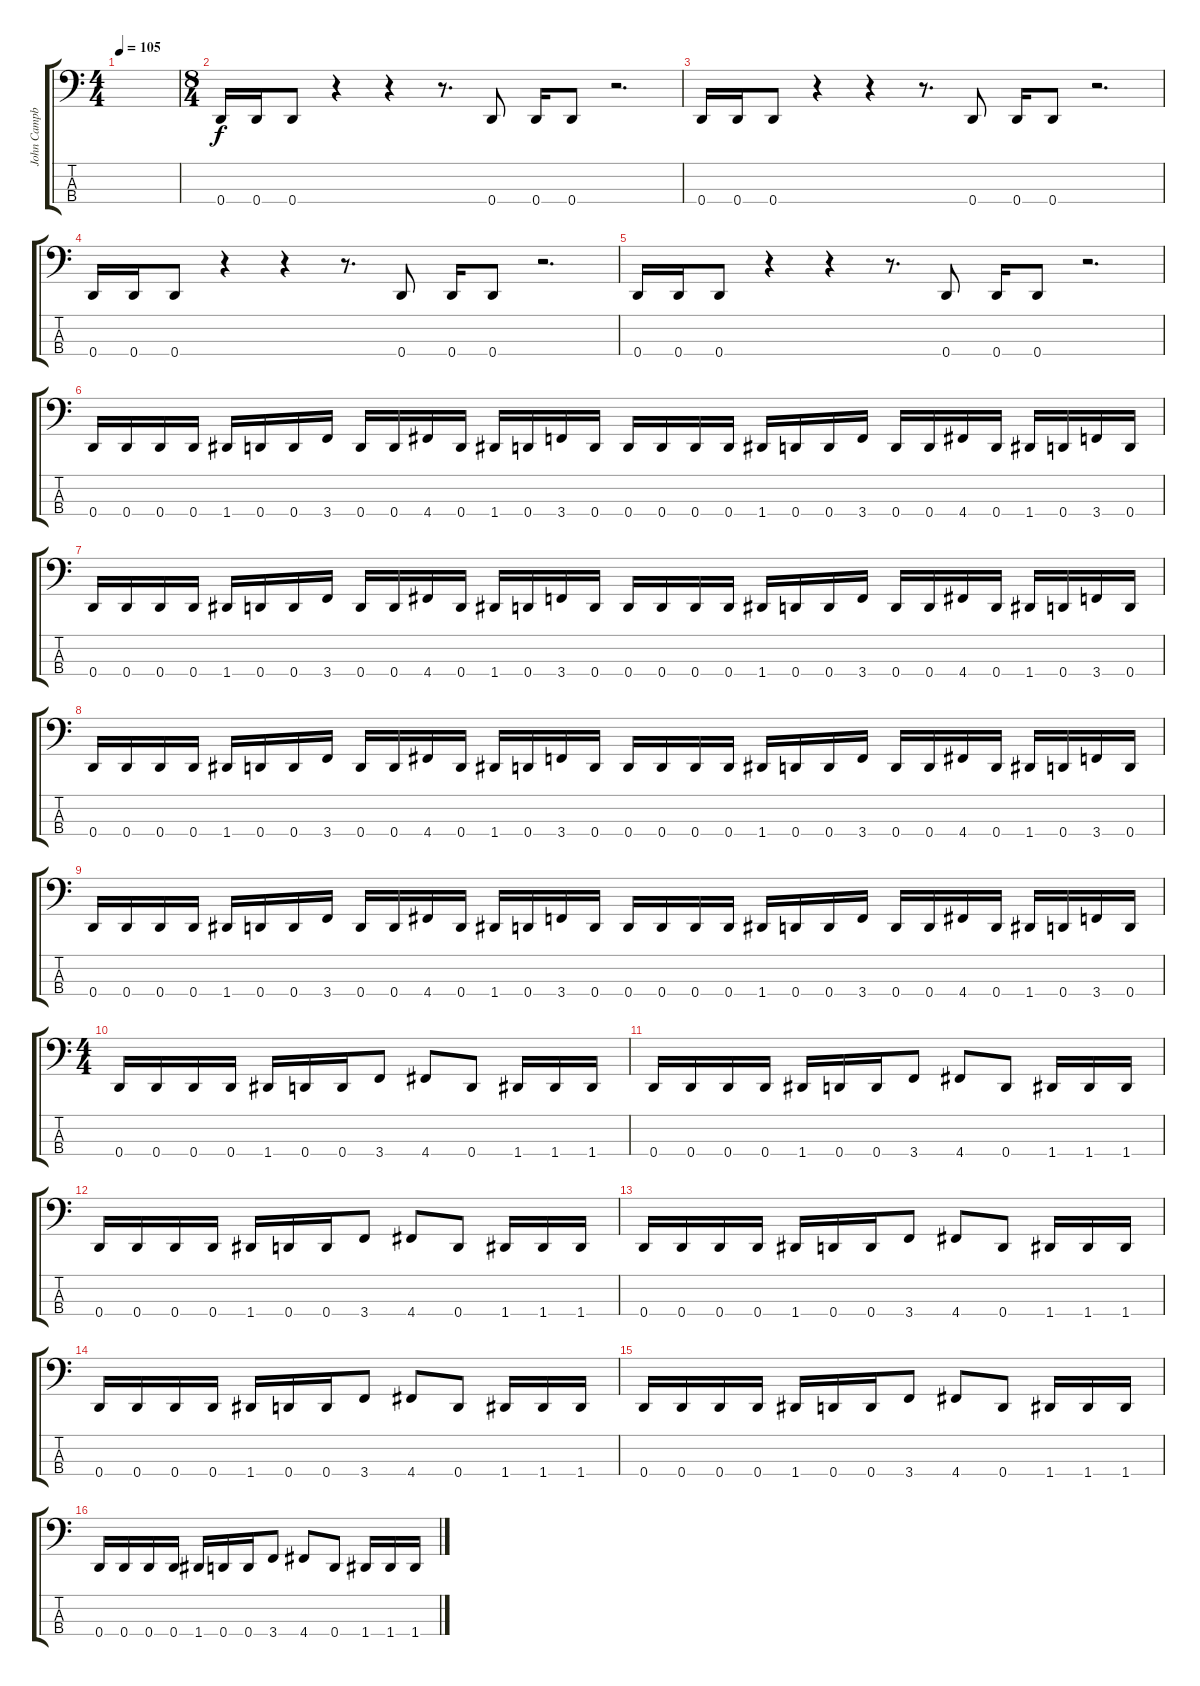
\track ("John Campbell" "John Campb") {instrument electricbasspick}
\staff {score tabs}
\tuning (G2 D2 A1 D1) {hide}
\ts (4 4)
\tempo 105
\clef f4
\ks c
|
\ts (8 4)
0.4.16 0.4.16 0.4.8 r.4 r.4 r.8{d} 0.4.8 0.4.16 0.4.8 r.2{d} |
0.4.16 0.4.16 0.4.8 r.4 r.4 r.8{d} 0.4.8 0.4.16 0.4.8 r.2{d} |
0.4.16 0.4.16 0.4.8 r.4 r.4 r.8{d} 0.4.8 0.4.16 0.4.8 r.2{d} |
0.4.16 0.4.16 0.4.8 r.4 r.4 r.8{d} 0.4.8 0.4.16 0.4.8 r.2{d} |
0.4.16 0.4.16 0.4.16 0.4.16 1.4.16 0.4.16 0.4.16 3.4.16 0.4.16 0.4.16 4.4.16 0.4.16 1.4.16 0.4.16 3.4.16 0.4.16 0.4.16 0.4.16 0.4.16 0.4.16 1.4.16 0.4.16 0.4.16 3.4.16 0.4.16 0.4.16 4.4.16 0.4.16 1.4.16 0.4.16 3.4.16 0.4.16 |
0.4.16 0.4.16 0.4.16 0.4.16 1.4.16 0.4.16 0.4.16 3.4.16 0.4.16 0.4.16 4.4.16 0.4.16 1.4.16 0.4.16 3.4.16 0.4.16 0.4.16 0.4.16 0.4.16 0.4.16 1.4.16 0.4.16 0.4.16 3.4.16 0.4.16 0.4.16 4.4.16 0.4.16 1.4.16 0.4.16 3.4.16 0.4.16 |
0.4.16 0.4.16 0.4.16 0.4.16 1.4.16 0.4.16 0.4.16 3.4.16 0.4.16 0.4.16 4.4.16 0.4.16 1.4.16 0.4.16 3.4.16 0.4.16 0.4.16 0.4.16 0.4.16 0.4.16 1.4.16 0.4.16 0.4.16 3.4.16 0.4.16 0.4.16 4.4.16 0.4.16 1.4.16 0.4.16 3.4.16 0.4.16 |
0.4.16 0.4.16 0.4.16 0.4.16 1.4.16 0.4.16 0.4.16 3.4.16 0.4.16 0.4.16 4.4.16 0.4.16 1.4.16 0.4.16 3.4.16 0.4.16 0.4.16 0.4.16 0.4.16 0.4.16 1.4.16 0.4.16 0.4.16 3.4.16 0.4.16 0.4.16 4.4.16 0.4.16 1.4.16 0.4.16 3.4.16 0.4.16 |
\ts (4 4)
0.4.16 0.4.16 0.4.16 0.4.16 1.4.16 0.4.16 0.4.16 3.4.8 4.4.8 0.4.8 1.4.16 1.4.16 1.4.16 |
0.4.16 0.4.16 0.4.16 0.4.16 1.4.16 0.4.16 0.4.16 3.4.8 4.4.8 0.4.8 1.4.16 1.4.16 1.4.16 |
0.4.16 0.4.16 0.4.16 0.4.16 1.4.16 0.4.16 0.4.16 3.4.8 4.4.8 0.4.8 1.4.16 1.4.16 1.4.16 |
0.4.16 0.4.16 0.4.16 0.4.16 1.4.16 0.4.16 0.4.16 3.4.8 4.4.8 0.4.8 1.4.16 1.4.16 1.4.16 |
0.4.16 0.4.16 0.4.16 0.4.16 1.4.16 0.4.16 0.4.16 3.4.8 4.4.8 0.4.8 1.4.16 1.4.16 1.4.16 |
0.4.16 0.4.16 0.4.16 0.4.16 1.4.16 0.4.16 0.4.16 3.4.8 4.4.8 0.4.8 1.4.16 1.4.16 1.4.16 |
0.4.16 0.4.16 0.4.16 0.4.16 1.4.16 0.4.16 0.4.16 3.4.8 4.4.8 0.4.8 1.4.16 1.4.16 1.4.16
